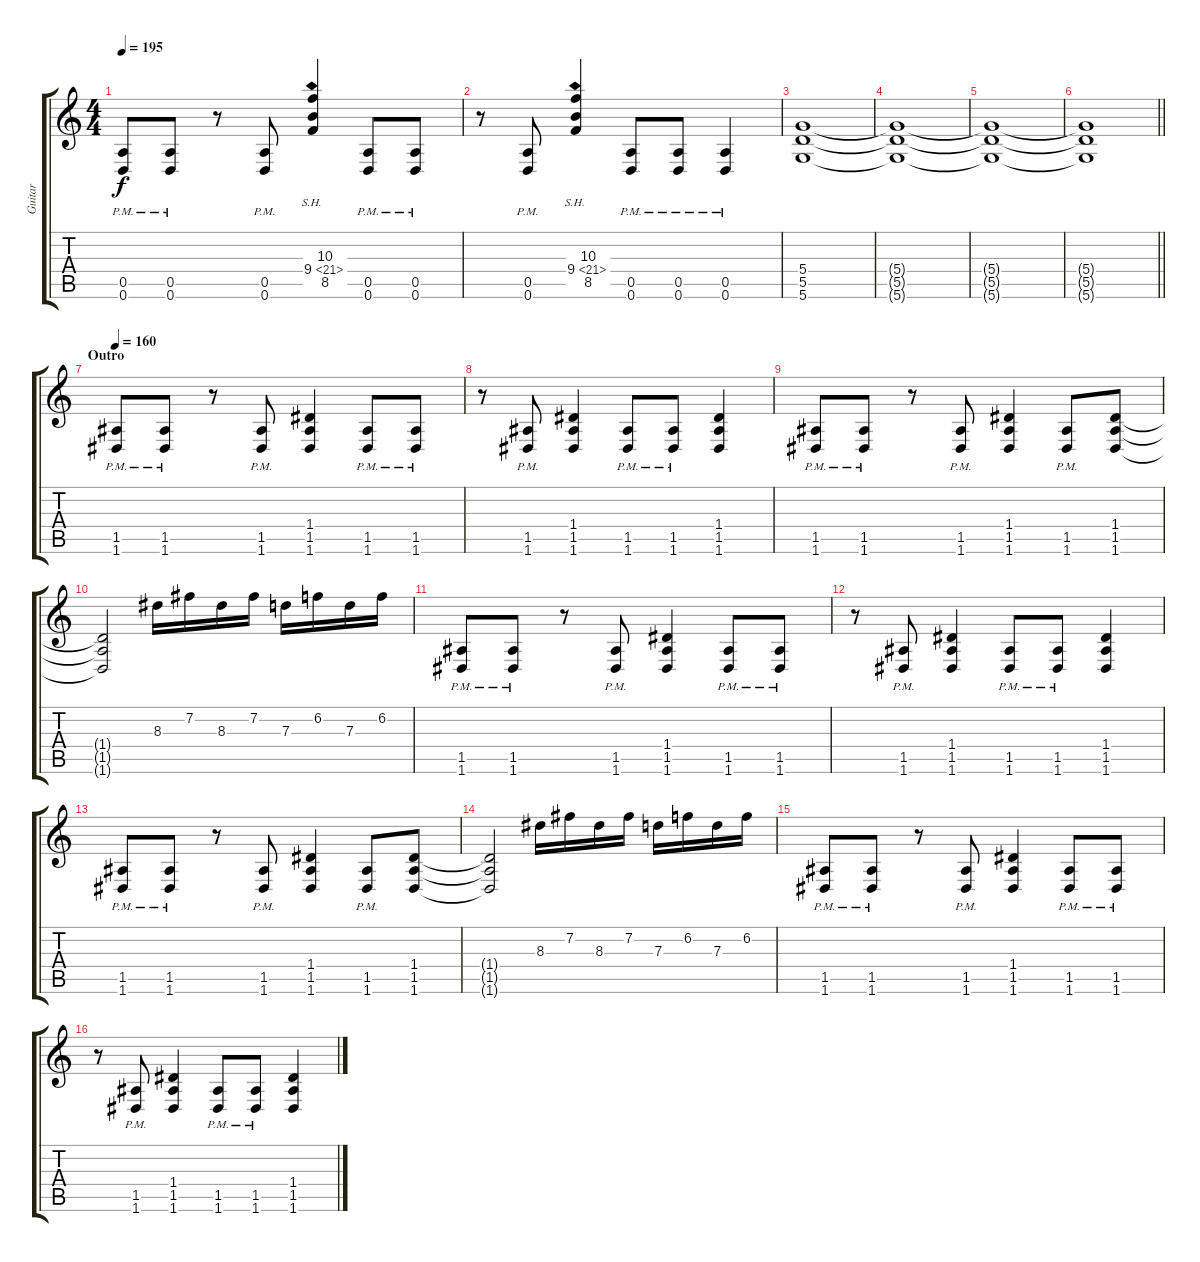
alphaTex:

\track ("Guitar" "Guitar") {instrument overdrivenguitar}
\staff {score tabs}
\tuning (E4 B3 G3 D3 A2 D2) {hide}
\ts (4 4)
\tempo 195
\clef g2
\ks c
(0.5{pm} 0.6{pm}).8{dy f} (0.5{pm} 0.6{pm}).8 r.8 (0.5{pm} 0.6{pm}).8 (10.3 9.4{sh 12} 8.5).4 (0.5{pm} 0.6{pm}).8 (0.5{pm} 0.6{pm}).8 |
r.8 (0.5{pm} 0.6{pm}).8 (10.3 9.4{sh 12} 8.5).4 (0.5{pm} 0.6{pm}).8 (0.5{pm} 0.6{pm}).8 (0.5{pm} 0.6{pm}).4 |
(5.4 5.5 5.6).1 |
(5.4{t} 5.5{t} 5.6{t}).1 |
(5.4{t} 5.5{t} 5.6{t}).1 |
\barLineRight lightlight
(5.4{t} 5.5{t} 5.6{t}).1 |
\section ("" "Outro")
\tempo 160
(1.5{pm} 1.6{pm}).8 (1.5{pm} 1.6{pm}).8 r.8 (1.5{pm} 1.6{pm}).8 (1.4 1.5 1.6).4 (1.5{pm} 1.6{pm}).8 (1.5{pm} 1.6{pm}).8 |
r.8 (1.5{pm} 1.6{pm}).8 (1.4 1.5 1.6).4 (1.5{pm} 1.6{pm}).8 (1.5{pm} 1.6{pm}).8 (1.4 1.5 1.6).4 |
(1.5{pm} 1.6{pm}).8 (1.5{pm} 1.6{pm}).8 r.8 (1.5{pm} 1.6{pm}).8 (1.4 1.5 1.6).4 (1.5{pm} 1.6{pm}).8 (1.4 1.5 1.6).8 |
(1.4{t} 1.5{t} 1.6{t}).2 8.3.16 7.2.16 8.3.16 7.2.16 7.3.16 6.2.16 7.3.16 6.2.16 |
(1.5{pm} 1.6{pm}).8 (1.5{pm} 1.6{pm}).8 r.8 (1.5{pm} 1.6{pm}).8 (1.4 1.5 1.6).4 (1.5{pm} 1.6{pm}).8 (1.5{pm} 1.6{pm}).8 |
r.8 (1.5{pm} 1.6{pm}).8 (1.4 1.5 1.6).4 (1.5{pm} 1.6{pm}).8 (1.5{pm} 1.6{pm}).8 (1.4 1.5 1.6).4 |
(1.5{pm} 1.6{pm}).8 (1.5{pm} 1.6{pm}).8 r.8 (1.5{pm} 1.6{pm}).8 (1.4 1.5 1.6).4 (1.5{pm} 1.6{pm}).8 (1.4 1.5 1.6).8 |
(1.4{t} 1.5{t} 1.6{t}).2 8.3.16 7.2.16 8.3.16 7.2.16 7.3.16 6.2.16 7.3.16 6.2.16 |
(1.5{pm} 1.6{pm}).8 (1.5{pm} 1.6{pm}).8 r.8 (1.5{pm} 1.6{pm}).8 (1.4 1.5 1.6).4 (1.5{pm} 1.6{pm}).8 (1.5{pm} 1.6{pm}).8 |
r.8 (1.5{pm} 1.6{pm}).8 (1.4 1.5 1.6).4 (1.5{pm} 1.6{pm}).8 (1.5{pm} 1.6{pm}).8 (1.4 1.5 1.6).4
